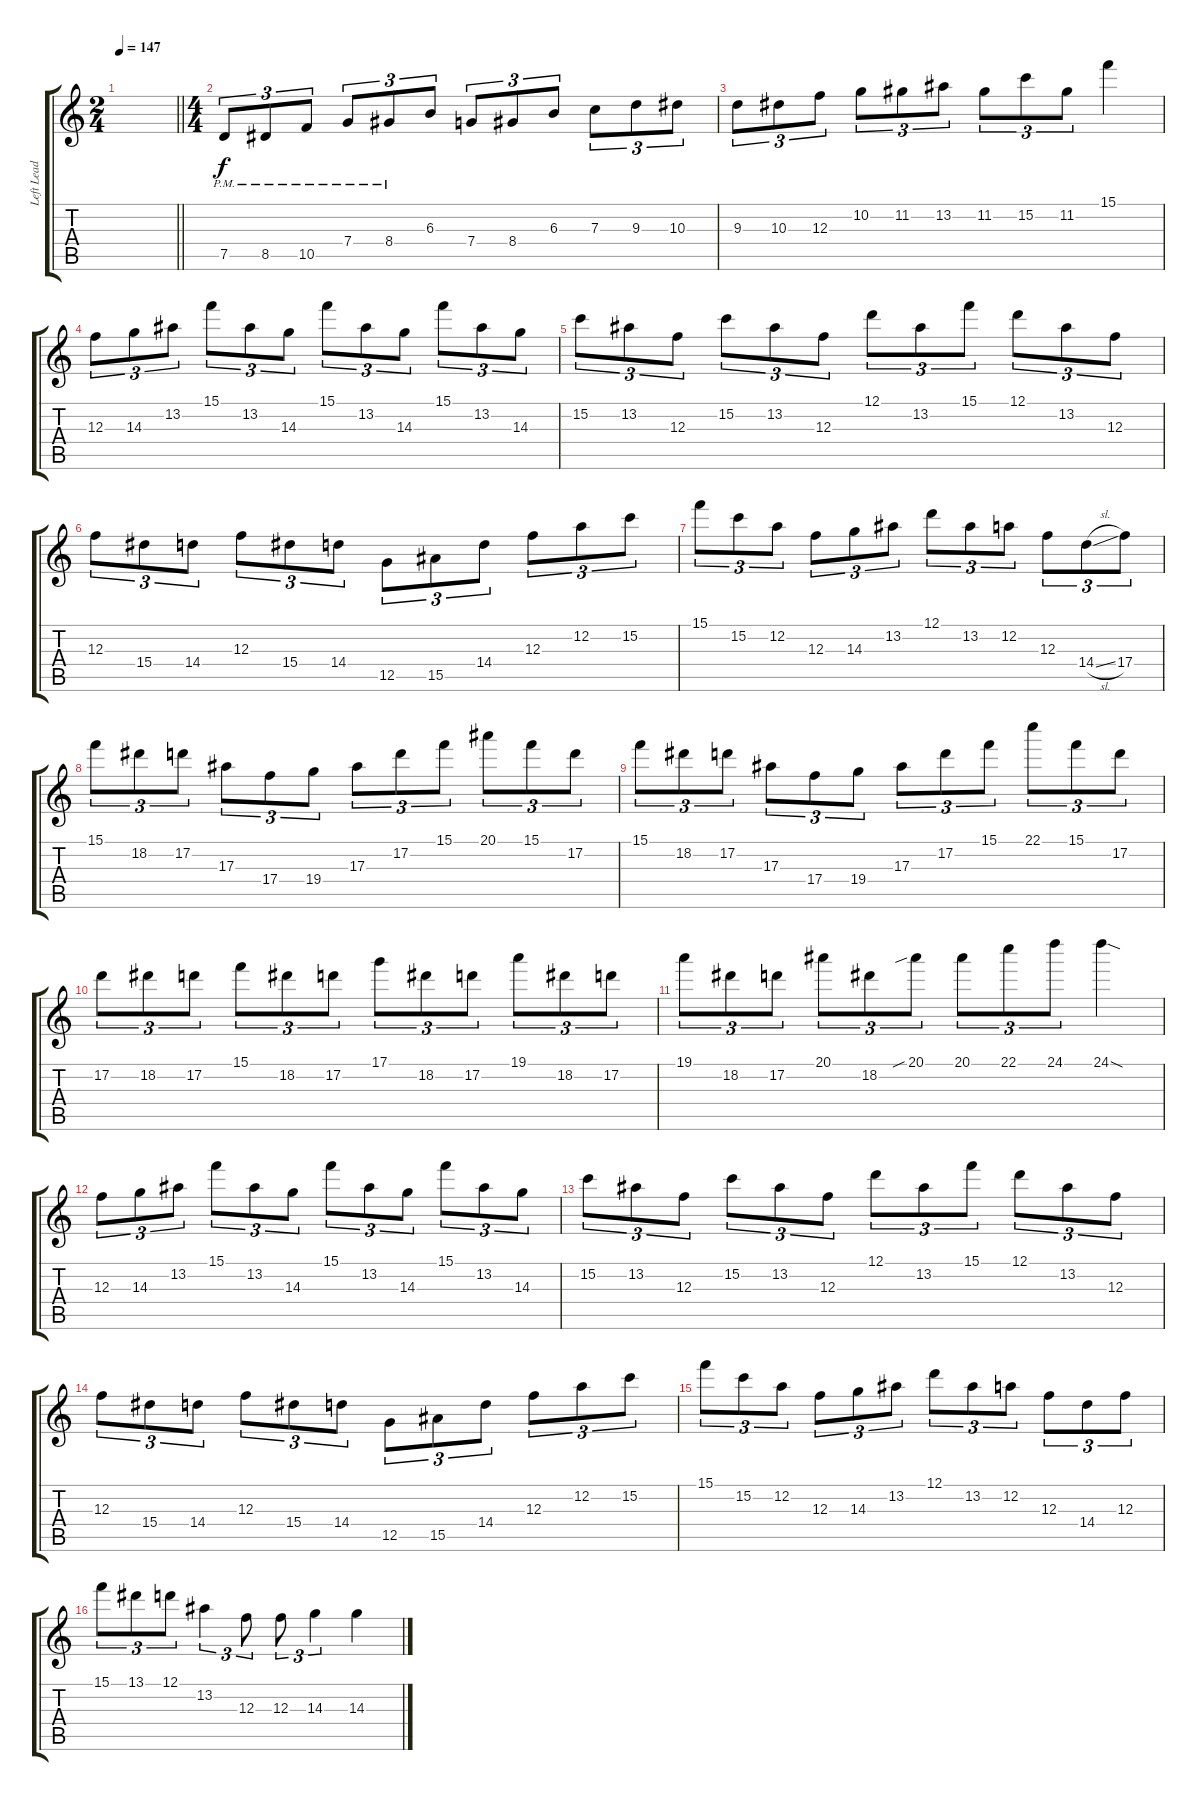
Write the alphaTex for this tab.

\track ("Left Lead 1" "Left Lead ") {instrument distortionguitar}
\staff {score tabs}
\tuning (D4 A3 F3 C3 G2 C2) {hide}
\ts (2 4)
\tempo 147
\clef g2
\barLineRight lightlight
\ks c
|
\ts (4 4)
\section ("" "")
7.5{pm}.8{tu (3 2)} 8.5{pm}.8{tu (3 2)} 10.5{pm}.8{tu (3 2)} 7.4{pm}.8{tu (3 2)} 8.4{pm}.8{tu (3 2)} 6.3.8{tu (3 2)} 7.4.8{tu (3 2)} 8.4.8{tu (3 2)} 6.3.8{tu (3 2)} 7.3.8{tu (3 2)} 9.3.8{tu (3 2)} 10.3.8{tu (3 2)} |
9.3.8{tu (3 2)} 10.3.8{tu (3 2)} 12.3.8{tu (3 2)} 10.2.8{tu (3 2)} 11.2.8{tu (3 2)} 13.2.8{tu (3 2)} 11.2.8{tu (3 2)} 15.2.8{tu (3 2)} 11.2.8{tu (3 2)} 15.1.4 |
12.3.8{tu (3 2)} 14.3.8{tu (3 2)} 13.2.8{tu (3 2)} 15.1.8{tu (3 2)} 13.2.8{tu (3 2)} 14.3.8{tu (3 2)} 15.1.8{tu (3 2)} 13.2.8{tu (3 2)} 14.3.8{tu (3 2)} 15.1.8{tu (3 2)} 13.2.8{tu (3 2)} 14.3.8{tu (3 2)} |
15.2.8{tu (3 2)} 13.2.8{tu (3 2)} 12.3.8{tu (3 2)} 15.2.8{tu (3 2)} 13.2.8{tu (3 2)} 12.3.8{tu (3 2)} 12.1.8{tu (3 2)} 13.2.8{tu (3 2)} 15.1.8{tu (3 2)} 12.1.8{tu (3 2)} 13.2.8{tu (3 2)} 12.3.8{tu (3 2)} |
12.3.8{tu (3 2)} 15.4.8{tu (3 2)} 14.4.8{tu (3 2)} 12.3.8{tu (3 2)} 15.4.8{tu (3 2)} 14.4.8{tu (3 2)} 12.5.8{tu (3 2)} 15.5.8{tu (3 2)} 14.4.8{tu (3 2)} 12.3.8{tu (3 2)} 12.2.8{tu (3 2)} 15.2.8{tu (3 2)} |
15.1.8{tu (3 2)} 15.2.8{tu (3 2)} 12.2.8{tu (3 2)} 12.3.8{tu (3 2)} 14.3.8{tu (3 2)} 13.2.8{tu (3 2)} 12.1.8{tu (3 2)} 13.2.8{tu (3 2)} 12.2.8{tu (3 2)} 12.3.8{tu (3 2)} 14.4{sl}.8{tu (3 2)} 17.4.8{tu (3 2)} |
15.1.8{tu (3 2)} 18.2.8{tu (3 2)} 17.2.8{tu (3 2)} 17.3.8{tu (3 2)} 17.4.8{tu (3 2)} 19.4.8{tu (3 2)} 17.3.8{tu (3 2)} 17.2.8{tu (3 2)} 15.1.8{tu (3 2)} 20.1.8{tu (3 2)} 15.1.8{tu (3 2)} 17.2.8{tu (3 2)} |
15.1.8{tu (3 2)} 18.2.8{tu (3 2)} 17.2.8{tu (3 2)} 17.3.8{tu (3 2)} 17.4.8{tu (3 2)} 19.4.8{tu (3 2)} 17.3.8{tu (3 2)} 17.2.8{tu (3 2)} 15.1.8{tu (3 2)} 22.1.8{tu (3 2)} 15.1.8{tu (3 2)} 17.2.8{tu (3 2)} |
17.2.8{tu (3 2)} 18.2.8{tu (3 2)} 17.2.8{tu (3 2)} 15.1.8{tu (3 2)} 18.2.8{tu (3 2)} 17.2.8{tu (3 2)} 17.1.8{tu (3 2)} 18.2.8{tu (3 2)} 17.2.8{tu (3 2)} 19.1.8{tu (3 2)} 18.2.8{tu (3 2)} 17.2.8{tu (3 2)} |
19.1.8{tu (3 2)} 18.2.8{tu (3 2)} 17.2.8{tu (3 2)} 20.1.8{tu (3 2)} 18.2.8{tu (3 2)} 20.1{sib}.8{tu (3 2)} 20.1.8{tu (3 2)} 22.1.8{tu (3 2)} 24.1.8{tu (3 2)} 24.1{sod}.4 |
12.3.8{tu (3 2)} 14.3.8{tu (3 2)} 13.2.8{tu (3 2)} 15.1.8{tu (3 2)} 13.2.8{tu (3 2)} 14.3.8{tu (3 2)} 15.1.8{tu (3 2)} 13.2.8{tu (3 2)} 14.3.8{tu (3 2)} 15.1.8{tu (3 2)} 13.2.8{tu (3 2)} 14.3.8{tu (3 2)} |
15.2.8{tu (3 2)} 13.2.8{tu (3 2)} 12.3.8{tu (3 2)} 15.2.8{tu (3 2)} 13.2.8{tu (3 2)} 12.3.8{tu (3 2)} 12.1.8{tu (3 2)} 13.2.8{tu (3 2)} 15.1.8{tu (3 2)} 12.1.8{tu (3 2)} 13.2.8{tu (3 2)} 12.3.8{tu (3 2)} |
12.3.8{tu (3 2)} 15.4.8{tu (3 2)} 14.4.8{tu (3 2)} 12.3.8{tu (3 2)} 15.4.8{tu (3 2)} 14.4.8{tu (3 2)} 12.5.8{tu (3 2)} 15.5.8{tu (3 2)} 14.4.8{tu (3 2)} 12.3.8{tu (3 2)} 12.2.8{tu (3 2)} 15.2.8{tu (3 2)} |
15.1.8{tu (3 2)} 15.2.8{tu (3 2)} 12.2.8{tu (3 2)} 12.3.8{tu (3 2)} 14.3.8{tu (3 2)} 13.2.8{tu (3 2)} 12.1.8{tu (3 2)} 13.2.8{tu (3 2)} 12.2.8{tu (3 2)} 12.3.8{tu (3 2)} 14.4.8{tu (3 2)} 12.3.8{tu (3 2)} |
15.1.8{tu (3 2)} 13.1.8{tu (3 2)} 12.1.8{tu (3 2)} 13.2.4{tu (3 2)} 12.3.8{tu (3 2)} 12.3.8{tu (3 2)} 14.3.4{tu (3 2)} 14.3.4
